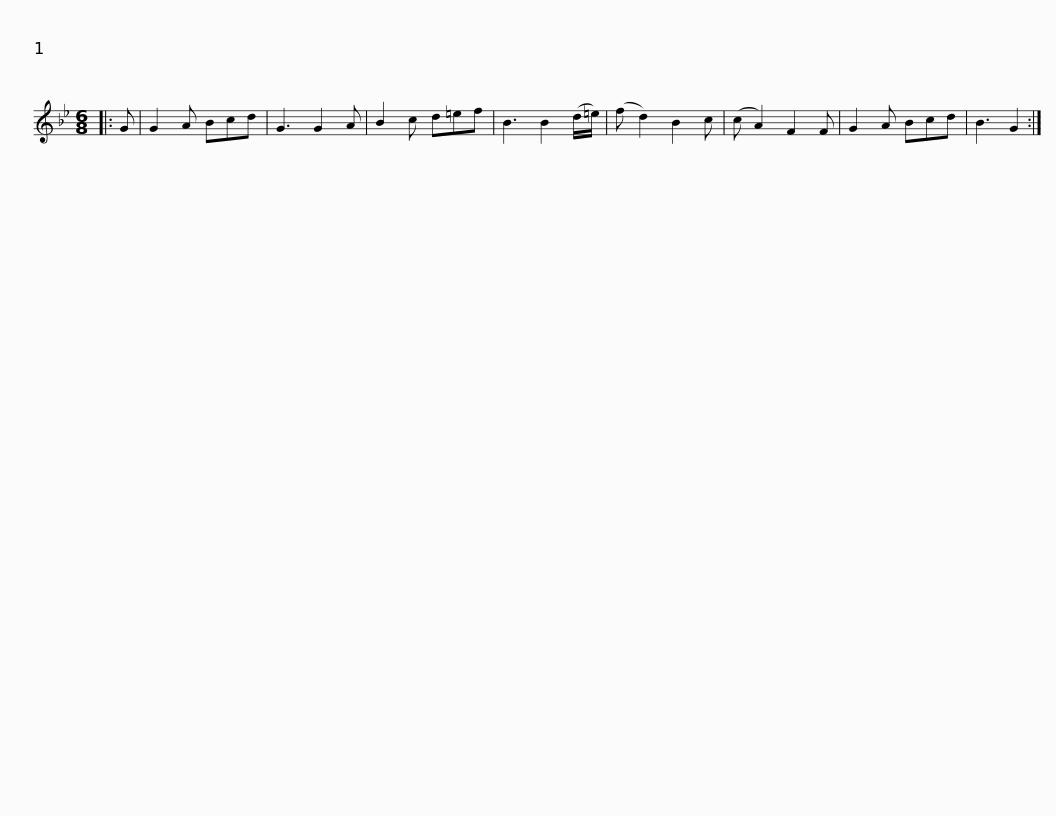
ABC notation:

X:1
L:1/8
M:6/8
I:linebreak $
K:Gmin
V:1 treble
V:1
|: G | G2 A Bcd | G3 G2 A | B2 c d=ef | B3 B2 (d/=e/) | %5
 (f d2) B2 c | (c A2) F2 F | G2 A Bcd | B3 G2 :| %9
